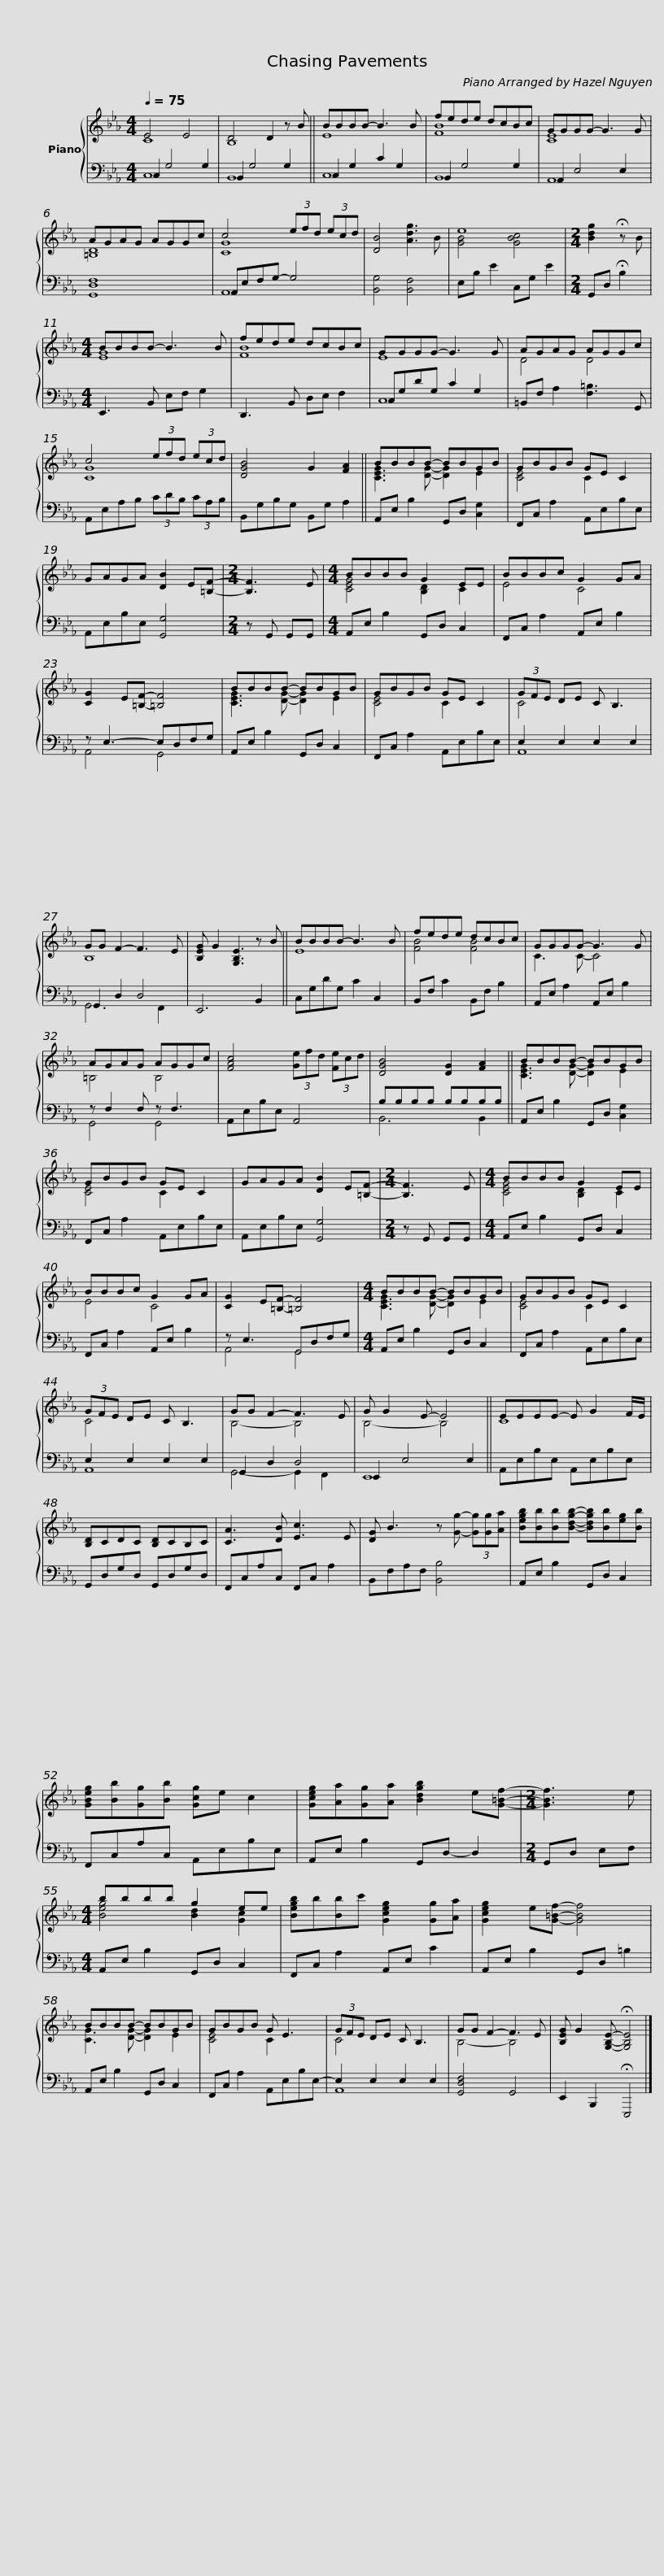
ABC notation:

X:1
%%score { ( 1 2 ) | ( 3 4 ) }
L:1/8
Q:1/4=75
M:4/4
I:linebreak $
K:Eb
V:1 treble
V:2 treble
V:3 bass
V:4 bass
V:1
 E4 E4 | D4 D2 z B || BBBB- B3 B | fede dcBc |$ GGGG- G3 G | %5
 AGAG AGGc | c4 (3efd (3ecd | [DB]4 [Adg]3 B |$ e8 |[M:2/4] [Bdg]2 !fermata!z B | %10
[M:4/4] BBBB- B3 B | fede dcBc |$ GGGG- G3 G | AGAG AGGc | c4 (3efd (3ecd | %15
 [DGB]4 G2 [FA]2 ||$ BBBB- BBGB | GBGB GE C2 | GAGA [DB]2 E[=B,F]- |[M:2/4] [B,F]3 E |$ %20
[M:4/4] BBBB G2 EE | BBBc G2 GA | [CG]2 E[=B,F]- [=B,F]4 | BBBB- BBGB |$ GBGB GE C2 | %25
 (3GFE DE C B,3 | GG F2- F3 E | [B,EG] G2 [G,B,E]3 z B ||$ BBBB- B3 B | fede dcBc | %30
 GGGG- G3 G | AGAG AGGc |$ [FAc]4 (3[Ge]fd (3[Fe]cd | [DGB]4 [DG]2 [FA]2 || BBBB- BBGB | %35
 GBGB GE C2 |$ GAGA [DB]2 E[=B,F]- |[M:2/4] [B,F]3 E |[M:4/4] BBBB G2 EE | BBBc G2 GA | %40
 [CG]2 E[=B,F]- [=B,F]4 |$[M:4/4] BBBB- BBGB | GBGB GE C2 | (3GFE DE C B,3 |$ GG F2- F3 E | %45
 G G2 E- E4 || EEEE- E G2 F/E/ | [B,D]CDC [B,D]CB,C |$ [CA]3 [DB] [Ec]3 E | [DG] B3 z [Gg]- (3[Gg][Gg][Aa] | %50
 [Begb][Bb][Bb][Bdgb]- [Bdgb][Bb][eg][Bb] | [GBeg][Bb][Gg][Bb] [Gcg]e c2 |$ [Gceg][Aa][Gg][Aa] [Bdgb]2 e[G=Bf]- |[M:2/4] [GBf]3 e |[M:4/4] bbbb g2 ee | %55
 [Begb]b[Bb]c' [Gceg]2 [Gg][Aa] |$ [Gceg]2 e[G=Bf]- [GBf]4 | BBBB- BBGB | GBGB G E3 | (3GFE DE C B,3 |$ %60
 GG F2- F3 E | [B,EG] G2 [G,B,E]- !fermata![G,B,E]4 |] %62
V:2
 C8 | B,8 || E8 | [FB]8 |$ [CE]8 | %5
 [=B,D]8 | [CG]8 | x8 |$ [GB]4 [GBc]4 |[M:2/4] x4 | %10
[M:4/4] [EG]8 | [FB]8 |$ E8 | D4 D4 | [CG]8 | %15
 x8 ||$ [CEG]3 [DG]- [DG]2 E2 | [CE]4 C2 x2 | x8 |[M:2/4] x4 |$ %20
[M:4/4] [CEG]4 [B,D]2 C2 | E4 C4 | x8 | [CEG]3 [DG]- [DG]2 E2 |$ [CE]4 C2 x2 | %25
 C4 x4 | B,8 | x8 ||$ E8 | [FB]4 [FB]4 | %30
 C3 C- C4 | =B,4 B,4 |$ x8 | x8 || [CEG]3 [DG]- [DG]2 E2 | %35
 [CE]4 C2 x2 |$ x8 |[M:2/4] x4 |[M:4/4] [CEG]4 [B,D]2 C2 | E4 C4 | %40
 x8 |$[M:4/4] [CEG]3 [DG]- [DG]2 E2 | [CE]4 C2 x2 | C4 x4 |$ B,4- B,4 | %45
 B,4- B,4 || C8 | x8 |$ x8 | x8 | %50
 x8 | x8 |$ x8 |[M:2/4] x4 |[M:4/4] [Beg]4 [Bd]2 [Gc]2 | %55
 x8 |$ x8 | [CG]3 [DG]- [DG]2 E2 | [CE]4 C2 x2 | C4 x4 |$ %60
 B,4- B,4 | x8 |] %62
V:3
 C,2 G,4 G,2 | B,,2 G,4 G,2 || C,2 G,2 C2 G,2 | B,,2 G,4 G,2 |$ A,,2 E,4 E,2 | %5
 [G,,D,F,]8 | A,,E,F,G,- G,4 | [B,,G,]4 [B,,F,]4 |$ E,B, E2 C,G, E2 |[M:2/4] G,,D, !fermata!B,2 | %10
[M:4/4] E,,3 B,, E,F, G,2 | D,,3 B,, D,E, F,2 |$ C,G,DG, C2 G,2 | =B,,F, A,2 [F,=B,]3 G,, | A,,E,A,B, (3CDB, (3CA,B, | %15
 B,,G,B,G, B,,G, A,2 ||$ A,,E, B,2 G,,D, [C,G,]2 | F,,C, A,2 A,,E,B,E, | A,,E,B,E, [G,,G,]4 |[M:2/4] z G,, G,,G,, |$ %20
[M:4/4] A,,E, B,2 G,,D, C,2 | F,,C, A,2 A,,E, B,2 | z E,3- E,D,F,G, | A,,E, B,2 G,,D, C,2 |$ F,,C, A,2 A,,E,B,E, | %25
 E,2 E,2 E,2 E,2 | G,,2 D,2 D,4 | E,,6 B,,2 ||$ C,G,DG, C2 C,2 | B,,F, C2 B,,F, B,2 | %30
 A,,E, A,2 A,,E, B,2 | z F,2 F, z F,3 |$ A,,E,B,E, A,,4 | B,B,B,B, B,B,B,B, || A,,E, B,2 G,,D, [C,G,]2 | %35
 F,,C, A,2 A,,E,B,E, |$ A,,E,B,E, [G,,G,]4 |[M:2/4] z G,, G,,G,, |[M:4/4] A,,E, B,2 G,,D, C,2 | F,,C, A,2 A,,E, B,2 | %40
 z E,3 G,,D,F,G, |$[M:4/4] A,,E, B,2 G,,D, C,2 | F,,C, A,2 A,,E,B,E, | E,2 E,2 E,2 E,2 |$ G,,2 D,2 D,4 | %45
 E,,2 E,4 E,2 || A,,E,B,E, A,,E,B,E, | G,,D,G,D, G,,D,G,D, |$ F,,C,A,C, F,,C, A,2 | B,,F,A,F, [B,,B,]4 | %50
 A,,E, B,2 G,,D, C,2 | F,,C,A,C, A,,E,B,E, |$ A,,E, B,2 G,,D,- D,2 |[M:2/4] G,,D, E,F, |[M:4/4] A,,E, B,2 G,,D, C,2 | %55
 F,,C, A,2 A,,E, C2 |$ A,,E, B,2 G,,D, =B,2 | A,,E, B,2 G,,D, C,2 | F,,C, A,2 A,,E,B,E,- | E,2 E,2 E,2 E,2 |$ %60
 [G,,D,F,]4 G,,4 | E,,2 B,,,2 !fermata!E,,,4 |] %62
V:4
 C,8 | B,,8 || C,8 | B,,8 |$ A,,8 | %5
 x8 | A,,8 | x8 |$ x8 |[M:2/4] x4 | %10
[M:4/4] x8 | x8 |$ C,8 | x8 | x8 | %15
 x8 ||$ x8 | x8 | x8 |[M:2/4] x4 |$ %20
[M:4/4] x8 | x8 | A,,4 G,,4 | x8 |$ x8 | %25
 A,,8 | G,,6 F,,2 | x8 ||$ x8 | x8 | %30
 x8 | G,,4 G,,4 |$ x8 | B,,6 B,,2 || x8 | %35
 x8 |$ x8 |[M:2/4] x4 |[M:4/4] x8 | x8 | %40
 A,,4 G,,4 |$[M:4/4] x8 | x8 | A,,8 |$ G,,4- G,,2 F,,2 | %45
 E,,8 || x8 | x8 |$ x8 | x8 | %50
 x8 | x8 |$ x8 |[M:2/4] x4 |[M:4/4] x8 | %55
 x8 |$ x8 | x8 | x8 | A,,8 |$ %60
 x8 | x8 |] %62
